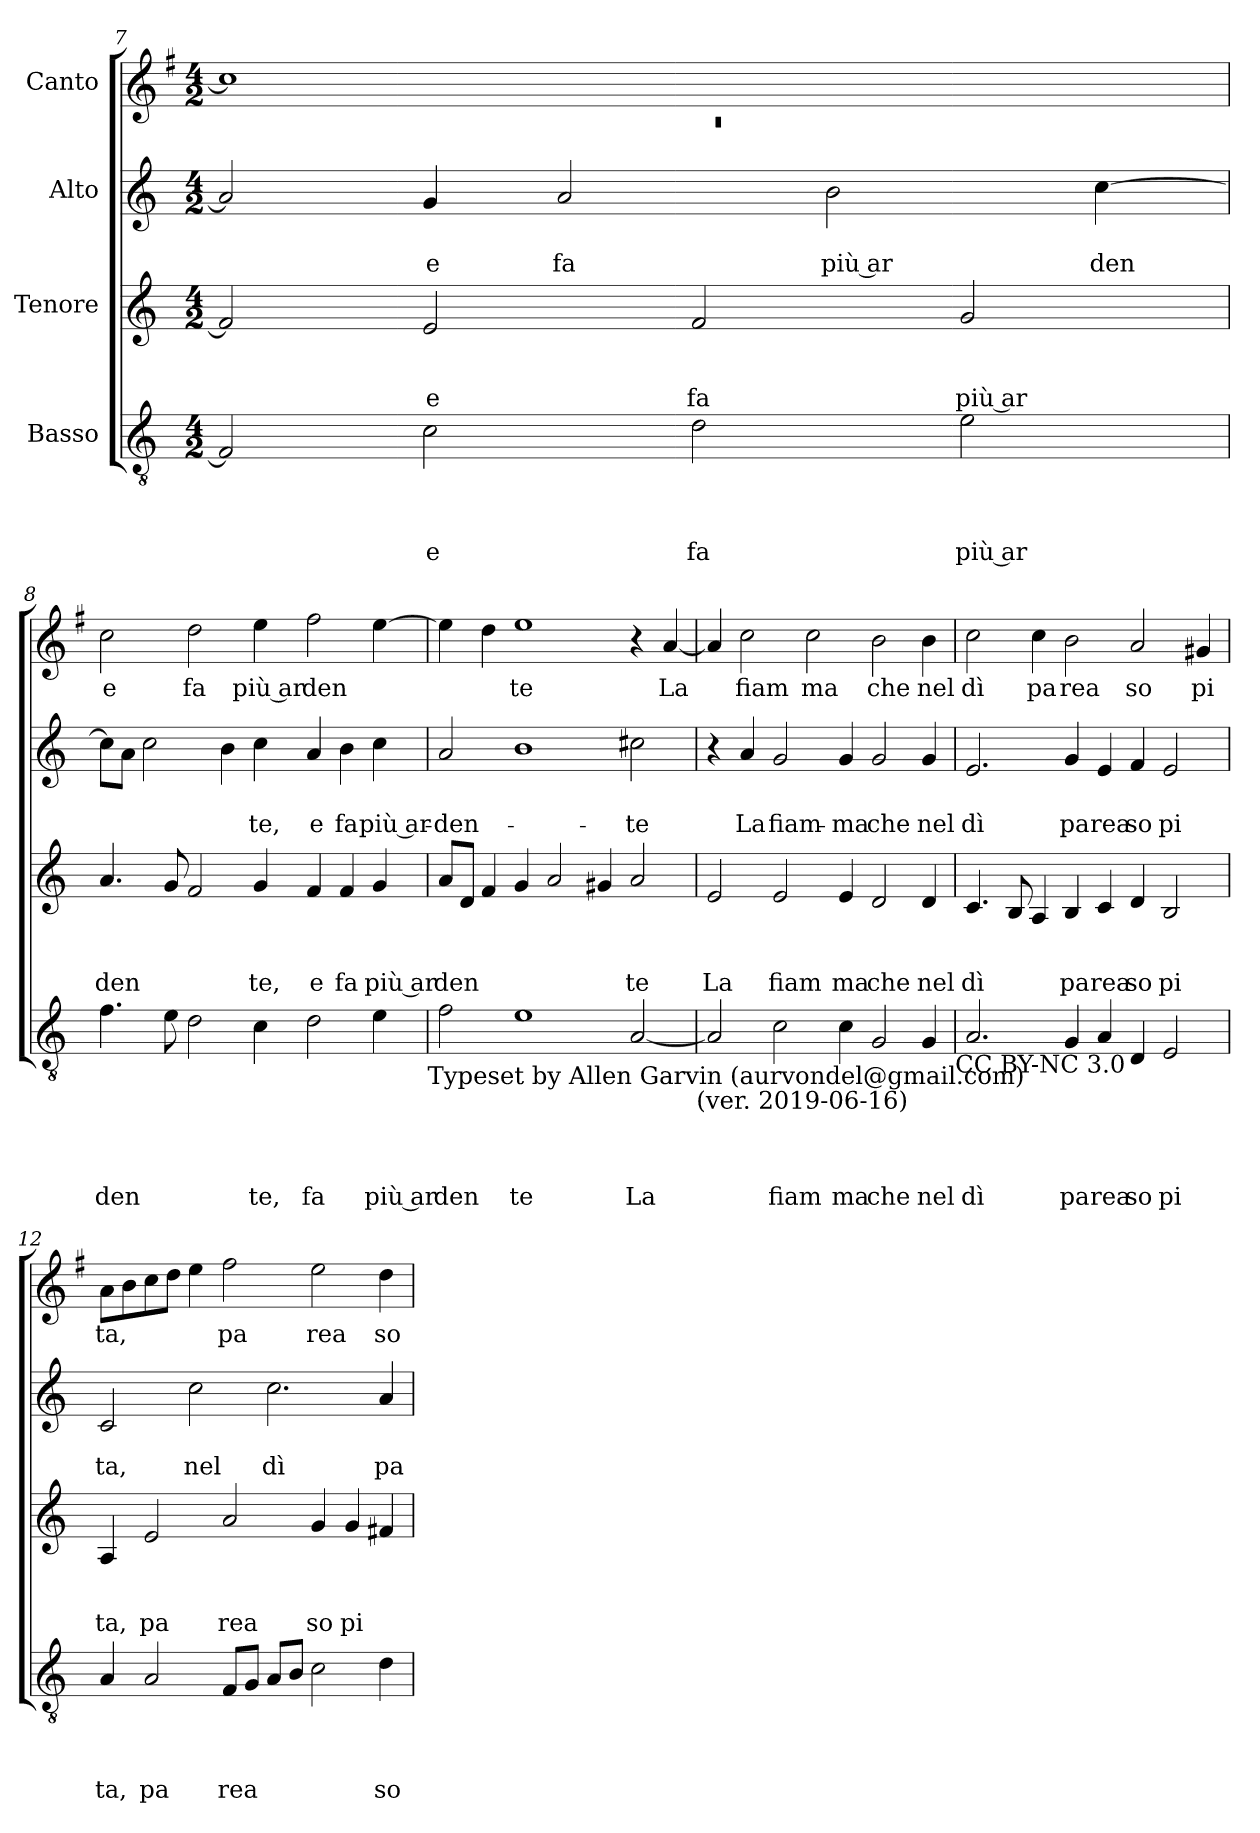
**kern	**text	**text	**text	**text	**kern	**text	**text	**text	**kern	**text	**text	**kern	**text
*part4	*part4	*part4	*part4	*part4	*part3	*part3	*part3	*part3	*part2	*part2	*part2	*part1	*part1
*staff4	*staff4	*staff4	*staff4	*staff4	*staff3	*staff3	*staff3	*staff3	*staff2	*staff2	*staff2	*staff1	*staff1
*I"Basso	*	*	*	*	*I"Tenore	*	*	*	*I"Alto	*	*	*I"Canto	*
*clefGv2	*	*	*	*	*clefG2	*	*	*	*clefG2	*	*	*clefG2	*
*	*	*	*	*	*	*	*	*	*	*	*	*ITrd-3c-5	*
*k[]	*	*	*	*	*k[]	*	*	*	*k[]	*	*	*k[]	*
*C:	*	*	*	*	*C:	*	*	*	*C:	*	*	*C:	*
*M4/2	*	*	*	*	*M4/2	*	*	*	*M4/2	*	*	*M4/2	*
=7	=7	=7	=7	=7	=7	=7	=7	=7	=7	=7	=7	=7	=7
*	*	*	*	*	*	*	*	*	*	*	*	*^	*
!	!	!	!	!	!	!	!	!	!	!	!	!	!LO:N:vis=1	!
2F/]	.	.	.	.	2f/]	.	.	.	2a/]	.	.	1ff]	0rc	.
!	!	!	!	!LO:LY:b	!	!	!	!LO:LY:b	!	!	!LO:LY:b	!	!	!
2c\	.	.	.	e	2e/	.	.	e	4g/	.	e	.	.	.
!	!	!	!	!	!	!	!	!	!	!	!LO:LY:b	!	!	!
.	.	.	.	.	.	.	.	.	2a/	.	fa	.	.	.
!	!	!	!	!LO:LY:b	!	!	!	!LO:LY:b	!	!	!	!	!	!
2d\	.	.	.	fa	2f/	.	.	fa	.	.	.	1ryy	.	.
!	!	!	!	!	!	!	!	!	!	!	!LO:LY:b:rj	!	!	!
.	.	.	.	.	.	.	.	.	2b\	.	più ar	.	.	.
!	!	!	!	!LO:LY:b:rj	!	!	!	!LO:LY:b:rj	!	!	!	!	!	!
2e\	.	.	.	più ar	2g/	.	.	più ar	.	.	.	.	.	.
!	!	!	!	!	!	!	!	!	!	!	!LO:LY:b	!	!	!
.	.	.	.	.	.	.	.	.	[<4cc\	.	den	.	.	.
*	*	*	*	*	*	*	*	*	*	*	*	*v	*v	*
!!LO:PB:g=z
=8	=8	=8	=8	=8	=8	=8	=8	=8	=8	=8	=8	=8	=8
!	!	!	!	!LO:LY:b	!	!	!	!LO:LY:b	!	!	!	!	!LO:LY:b
4.f\	.	.	.	den	4.a/	.	.	den	8cc\L]	.	.	2ff\	e
.	.	.	.	.	.	.	.	.	8a\J	.	.	.	.
.	.	.	.	.	.	.	.	.	2cc\	.	.	.	.
8e\	.	.	.	.	8g/	.	.	.	.	.	.	.	.
!	!	!	!	!	!	!	!	!	!	!	!	!	!LO:LY:b
2d\	.	.	.	.	2f/	.	.	.	.	.	.	2gg\	fa
.	.	.	.	.	.	.	.	.	4b\	.	.	.	.
!	!	!	!	!LO:LY:b	!	!	!	!LO:LY:b	!	!	!LO:LY:b	!	!LO:LY:b:rj
4c\	.	.	.	te,	4g/	.	.	te,	4cc\	.	te,	4aa\	più ar
!	!	!	!	!LO:LY:b	!	!	!	!LO:LY:b	!	!	!LO:LY:b	!	!LO:LY:b
2d\	.	.	.	fa	4f/	.	.	e	4a/	.	e	2bb\	den
!	!	!	!	!	!	!	!	!LO:LY:b	!	!	!LO:LY:b	!	!
.	.	.	.	.	4f/	.	.	fa	4b\	.	fa	.	.
!	!	!	!	!LO:LY:b:rj	!	!	!	!LO:LY:b:rj	!	!	!LO:LY:b:rj	!	!
4e\	.	.	.	più ar	4g/	.	.	più ar	4cc\	.	più ar-	[>4aa\	.
!LO:TX:b:t=Typeset by Allen Garvin (aurvondel@gmail.com)	!	!	!	!	!	!	!	!	!	!	!	!	!
=9	=9	=9	=9	=9	=9	=9	=9	=9	=9	=9	=9	=9	=9
!	!	!	!	!LO:LY:b	!	!	!	!LO:LY:b	!	!	!LO:LY:b	!	!
2f\	.	.	.	den	8a/L	.	.	den	2a/	.	-den-	4aa\]	.
.	.	.	.	.	8d/J	.	.	.	.	.	.	.	.
.	.	.	.	.	4f/	.	.	.	.	.	.	4gg\	.
!	!	!	!	!LO:LY:b	!	!	!	!	!	!	!	!	!LO:LY:b
1e	.	.	.	te	4g/	.	.	.	1b	.	.	1aa	te
.	.	.	.	.	2a/	.	.	.	.	.	.	.	.
.	.	.	.	.	4g#/	.	.	.	.	.	.	.	.
!	!	!	!	!LO:LY:b	!	!	!	!LO:LY:b	!	!	!LO:LY:b	!	!
[<2A/	.	.	.	La	2a/	.	.	te	2cc#X\	.	-te	4r	.
!	!	!	!	!	!	!	!	!	!	!	!	!	!LO:LY:b
.	.	.	.	.	.	.	.	.	.	.	.	[<4dd/	La
!LO:TX:b:t=(ver. 2019-06-16)	!	!	!	!	!	!	!	!	!	!	!	!	!
=10	=10	=10	=10	=10	=10	=10	=10	=10	=10	=10	=10	=10	=10
!	!	!	!	!	!	!	!	!LO:LY:b	!	!	!	!	!
2A/]	.	.	.	.	2e/	.	.	La	4r	.	.	4dd/]	.
!	!	!	!	!	!	!	!	!	!	!	!LO:LY:b	!	!LO:LY:b
.	.	.	.	.	.	.	.	.	4a/	.	La	2ff\	fiam
!	!	!	!	!LO:LY:b	!	!	!	!LO:LY:b	!	!	!LO:LY:b	!	!
2c\	.	.	.	fiam	2e/	.	.	fiam	2g/	.	fiam-	.	.
!	!	!	!	!	!	!	!	!	!	!	!	!	!LO:LY:b
.	.	.	.	.	.	.	.	.	.	.	.	2ff\	ma
!	!	!	!	!LO:LY:b	!	!	!	!LO:LY:b	!	!	!LO:LY:b	!	!
4c\	.	.	.	ma	4e/	.	.	ma	4g/	.	-ma	.	.
!	!	!	!	!LO:LY:b	!	!	!	!LO:LY:b	!	!	!LO:LY:b	!	!LO:LY:b
2G/	.	.	.	che	2d/	.	.	che	2g/	.	che	2ee\	che
!	!	!	!	!LO:LY:b	!	!	!	!LO:LY:b	!	!	!LO:LY:b	!	!LO:LY:b
4G/	.	.	.	nel	4d/	.	.	nel	4g/	.	nel	4ee\	nel
!LO:TX:b:t=CC BY-NC 3.0	!	!	!	!	!	!	!	!	!	!	!	!	!
!!LO:LB:g=z
=11	=11	=11	=11	=11	=11	=11	=11	=11	=11	=11	=11	=11	=11
!	!	!	!	!LO:LY:b	!	!	!	!LO:LY:b	!	!	!LO:LY:b	!	!LO:LY:b
2.A/	.	.	.	dì	4.c/	.	.	dì	2.e/	.	dì	2ff\	dì
.	.	.	.	.	8B/	.	.	.	.	.	.	.	.
!	!	!	!	!	!	!	!	!	!	!	!	!	!LO:LY:b
.	.	.	.	.	4A/	.	.	.	.	.	.	4ff\	pa
!	!	!	!	!LO:LY:b	!	!	!	!LO:LY:b	!	!	!LO:LY:b	!	!LO:LY:b
4G/	.	.	.	pa	4B/	.	.	pa	4g/	.	pa	2ee\	rea
!	!	!	!	!LO:LY:b	!	!	!	!LO:LY:b	!	!	!LO:LY:b	!	!
4A/	.	.	.	rea	4c/	.	.	rea	4e/	.	rea	.	.
!	!	!	!	!LO:LY:b	!	!	!	!LO:LY:b	!	!	!LO:LY:b	!	!LO:LY:b
4D/	.	.	.	so	4d/	.	.	so	4f/	.	so	2dd/	so
!	!	!	!	!LO:LY:b	!	!	!	!LO:LY:b	!	!	!LO:LY:b	!	!
2E/	.	.	.	pi	2B/	.	.	pi	2e/	.	pi	.	.
!	!	!	!	!	!	!	!	!	!	!	!	!	!LO:LY:b
.	.	.	.	.	.	.	.	.	.	.	.	4cc#/	pi
=12	=12	=12	=12	=12	=12	=12	=12	=12	=12	=12	=12	=12	=12
!	!	!	!	!LO:LY:b	!	!	!	!LO:LY:b	!	!	!LO:LY:b	!	!LO:LY:b
4A/	.	.	.	ta,	4A/	.	.	ta,	2c/	.	ta,	8dd\L	ta,
.	.	.	.	.	.	.	.	.	.	.	.	8ee\	.
!	!	!	!	!LO:LY:b	!	!	!	!LO:LY:b	!	!	!	!	!
2A/	.	.	.	pa	2e/	.	.	pa	.	.	.	8ff\	.
.	.	.	.	.	.	.	.	.	.	.	.	8gg\J	.
!	!	!	!	!	!	!	!	!	!	!	!LO:LY:b	!	!
.	.	.	.	.	.	.	.	.	2cc\	.	nel	4aa\	.
!	!	!	!	!LO:LY:b	!	!	!	!LO:LY:b	!	!	!	!	!LO:LY:b
8F/L	.	.	.	rea	2a/	.	.	rea	.	.	.	2bb\	pa
8G/J	.	.	.	.	.	.	.	.	.	.	.	.	.
!	!	!	!	!	!	!	!	!	!	!	!LO:LY:b	!	!
8A/L	.	.	.	.	.	.	.	.	2.cc\	.	dì	.	.
8B/J	.	.	.	.	.	.	.	.	.	.	.	.	.
!	!	!	!	!	!	!	!	!LO:LY:b	!	!	!	!	!LO:LY:b
2c\	.	.	.	.	4g/	.	.	so	.	.	.	2aa\	rea
!	!	!	!	!	!	!	!	!LO:LY:b	!	!	!	!	!
.	.	.	.	.	4g/	.	.	pi	.	.	.	.	.
!	!	!	!	!LO:LY:b	!	!	!	!	!	!	!LO:LY:b	!	!LO:LY:b
4d\	.	.	.	so	4f#X/	.	.	.	4a/	.	pa	4gg\	so
=	=	=	=	=	=	=	=	=	=	=	=	=	=
*-	*-	*-	*-	*-	*-	*-	*-	*-	*-	*-	*-	*-	*-
